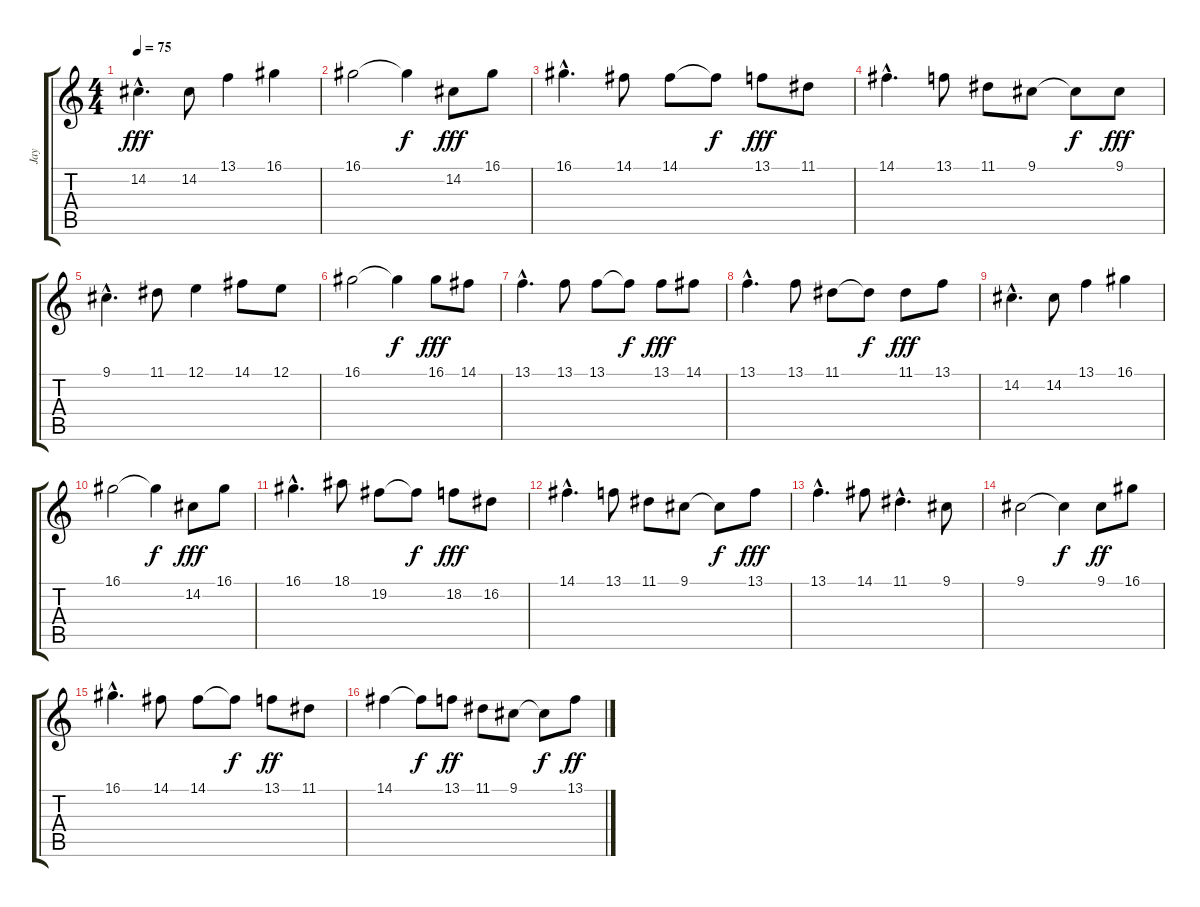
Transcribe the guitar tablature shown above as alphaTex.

\track ("Jay" "Jay") {instrument vibraphone}
\staff {score tabs}
\tuning (E4 B3 G3 D3 A2 E2) {hide}
\ts (4 4)
\tempo 75
\clef g2
\ks c
14.2{hac}.4{d dy fff} 14.2.8 13.1.4 16.1.4 |
16.1.2 16.1{t}.4{dy f} 14.2.8{dy fff} 16.1.8 |
16.1{hac}.4{d} 14.1.8 14.1.8 14.1{t}.8{dy f} 13.1.8{dy fff} 11.1.8 |
14.1{hac}.4{d} 13.1.8 11.1.8 9.1.8 9.1{t}.8{dy f} 9.1.8{dy fff} |
9.1{hac}.4{d} 11.1.8 12.1.4 14.1.8 12.1.8 |
16.1.2 16.1{t}.4{dy f} 16.1.8{dy fff} 14.1.8 |
13.1{hac}.4{d} 13.1.8 13.1.8 13.1{t}.8{dy f} 13.1.8{dy fff} 14.1.8 |
13.1{hac}.4{d} 13.1.8 11.1.8 11.1{t}.8{dy f} 11.1.8{dy fff} 13.1.8 |
14.2{hac}.4{d} 14.2.8 13.1.4 16.1.4 |
16.1.2 16.1{t}.4{dy f} 14.2.8{dy fff} 16.1.8 |
16.1{hac}.4{d} 18.1.8 19.2.8 19.2{t}.8{dy f} 18.2.8{dy fff} 16.2.8 |
14.1{hac}.4{d} 13.1.8 11.1.8 9.1.8 9.1{t}.8{dy f} 13.1.8{dy fff} |
13.1{hac}.4{d} 14.1.8 11.1{hac}.4{d} 9.1.8 |
9.1.2 9.1{t}.4{dy f} 9.1.8{dy ff} 16.1.8 |
16.1{hac}.4{d} 14.1.8 14.1.8 14.1{t}.8{dy f} 13.1.8{dy ff} 11.1.8 |
14.1.4 14.1{t}.8{dy f} 13.1.8{dy ff} 11.1.8 9.1.8 9.1{t}.8{dy f} 13.1.8{dy ff}
